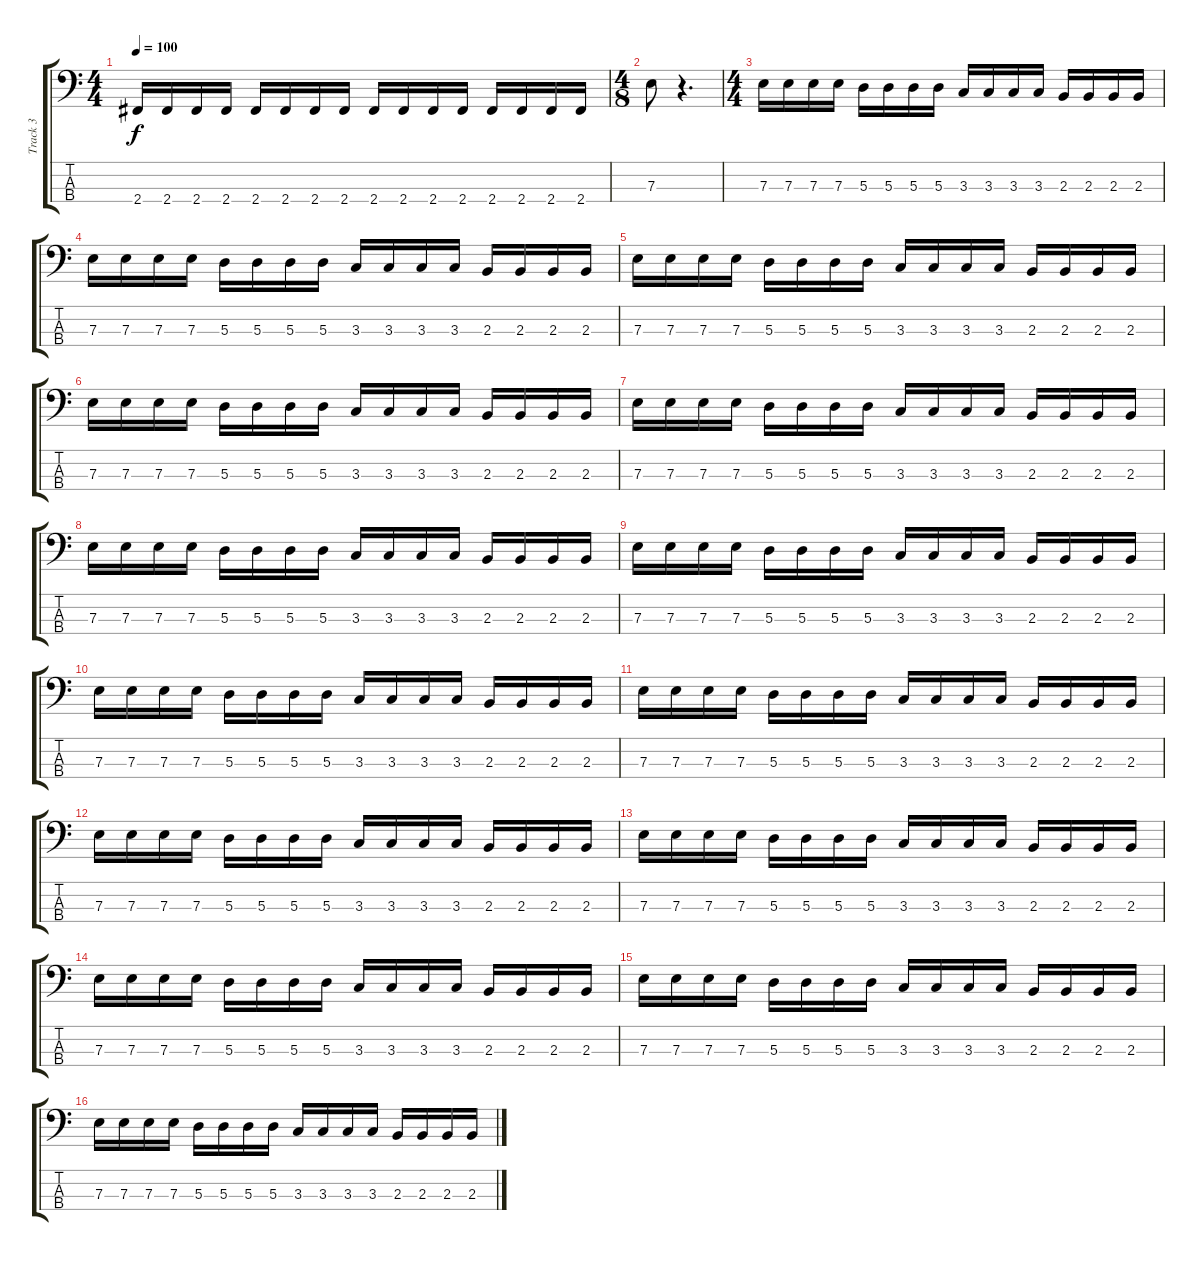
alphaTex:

\track ("Track 3" "Track 3") {instrument electricbasspick}
\staff {score tabs}
\tuning (G2 D2 A1 E1) {hide}
\ts (4 4)
\tempo 100
\clef f4
\ks c
2.4.16{dy f} 2.4.16 2.4.16 2.4.16 2.4.16 2.4.16 2.4.16 2.4.16 2.4.16 2.4.16 2.4.16 2.4.16 2.4.16 2.4.16 2.4.16 2.4.16 |
\ts (4 8)
7.3.8 r.4{d} |
\ts (4 4)
7.3.16 7.3.16 7.3.16 7.3.16 5.3.16 5.3.16 5.3.16 5.3.16 3.3.16 3.3.16 3.3.16 3.3.16 2.3.16 2.3.16 2.3.16 2.3.16 |
7.3.16 7.3.16 7.3.16 7.3.16 5.3.16 5.3.16 5.3.16 5.3.16 3.3.16 3.3.16 3.3.16 3.3.16 2.3.16 2.3.16 2.3.16 2.3.16 |
7.3.16 7.3.16 7.3.16 7.3.16 5.3.16 5.3.16 5.3.16 5.3.16 3.3.16 3.3.16 3.3.16 3.3.16 2.3.16 2.3.16 2.3.16 2.3.16 |
7.3.16 7.3.16 7.3.16 7.3.16 5.3.16 5.3.16 5.3.16 5.3.16 3.3.16 3.3.16 3.3.16 3.3.16 2.3.16 2.3.16 2.3.16 2.3.16 |
7.3.16 7.3.16 7.3.16 7.3.16 5.3.16 5.3.16 5.3.16 5.3.16 3.3.16 3.3.16 3.3.16 3.3.16 2.3.16 2.3.16 2.3.16 2.3.16 |
7.3.16 7.3.16 7.3.16 7.3.16 5.3.16 5.3.16 5.3.16 5.3.16 3.3.16 3.3.16 3.3.16 3.3.16 2.3.16 2.3.16 2.3.16 2.3.16 |
7.3.16 7.3.16 7.3.16 7.3.16 5.3.16 5.3.16 5.3.16 5.3.16 3.3.16 3.3.16 3.3.16 3.3.16 2.3.16 2.3.16 2.3.16 2.3.16 |
7.3.16 7.3.16 7.3.16 7.3.16 5.3.16 5.3.16 5.3.16 5.3.16 3.3.16 3.3.16 3.3.16 3.3.16 2.3.16 2.3.16 2.3.16 2.3.16 |
7.3.16 7.3.16 7.3.16 7.3.16 5.3.16 5.3.16 5.3.16 5.3.16 3.3.16 3.3.16 3.3.16 3.3.16 2.3.16 2.3.16 2.3.16 2.3.16 |
7.3.16 7.3.16 7.3.16 7.3.16 5.3.16 5.3.16 5.3.16 5.3.16 3.3.16 3.3.16 3.3.16 3.3.16 2.3.16 2.3.16 2.3.16 2.3.16 |
7.3.16 7.3.16 7.3.16 7.3.16 5.3.16 5.3.16 5.3.16 5.3.16 3.3.16 3.3.16 3.3.16 3.3.16 2.3.16 2.3.16 2.3.16 2.3.16 |
7.3.16 7.3.16 7.3.16 7.3.16 5.3.16 5.3.16 5.3.16 5.3.16 3.3.16 3.3.16 3.3.16 3.3.16 2.3.16 2.3.16 2.3.16 2.3.16 |
7.3.16 7.3.16 7.3.16 7.3.16 5.3.16 5.3.16 5.3.16 5.3.16 3.3.16 3.3.16 3.3.16 3.3.16 2.3.16 2.3.16 2.3.16 2.3.16 |
7.3.16 7.3.16 7.3.16 7.3.16 5.3.16 5.3.16 5.3.16 5.3.16 3.3.16 3.3.16 3.3.16 3.3.16 2.3.16 2.3.16 2.3.16 2.3.16
